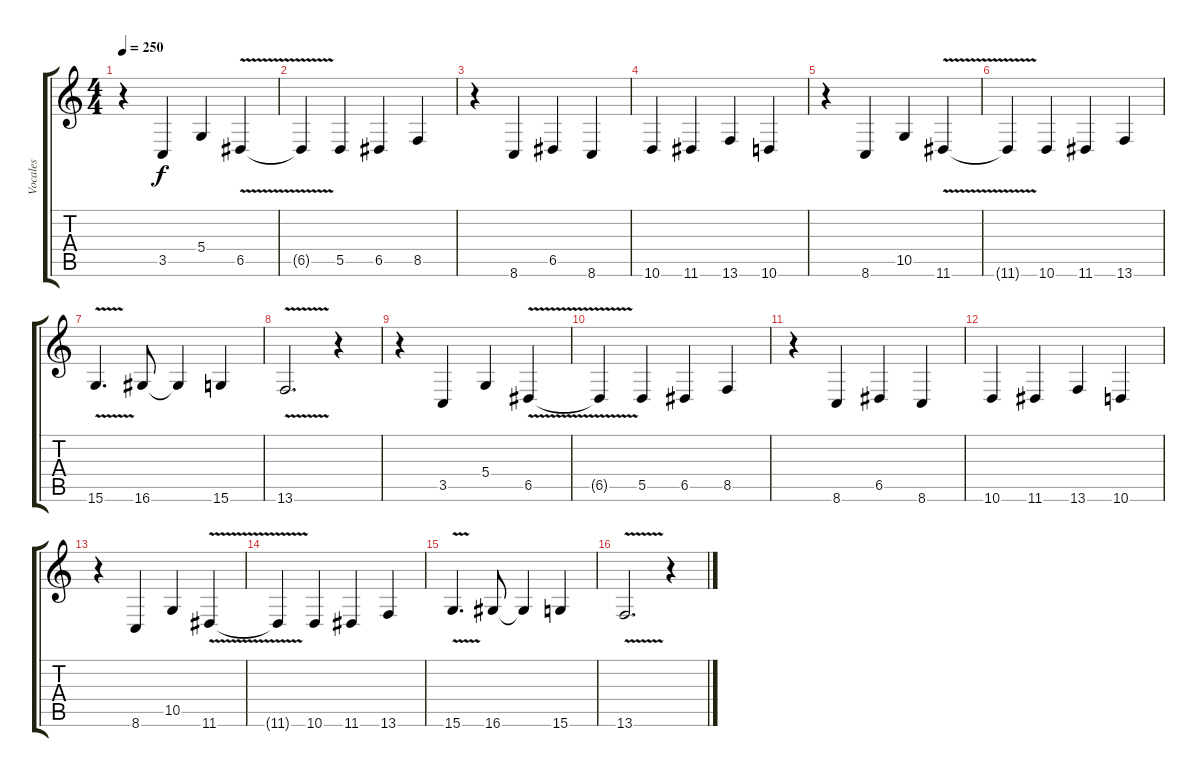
\track ("Vocales" "Vocales") {instrument synthbrass2}
\staff {score tabs}
\tuning (E4 B3 G3 D3 A2 E2) {hide}
\ts (4 4)
\tempo 250
\clef g2
\ks c
r.4{dy f} 3.5.4 5.4.4 6.5{v}.4 |
6.5{t}.4 5.5.4 6.5.4 8.5.4 |
r.4 8.6.4 6.5.4 8.6.4 |
10.6.4 11.6.4 13.6.4 10.6.4 |
r.4 8.6.4 10.5.4 11.6{v}.4 |
11.6{t}.4 10.6.4 11.6.4 13.6.4 |
15.6{v}.4{d} 16.6.8 16.6{t}.4 15.6.4 |
13.6{v}.2{d} r.4 |
r.4 3.5.4 5.4.4 6.5{v}.4 |
6.5{t}.4 5.5.4 6.5.4 8.5.4 |
r.4 8.6.4 6.5.4 8.6.4 |
10.6.4 11.6.4 13.6.4 10.6.4 |
r.4 8.6.4 10.5.4 11.6{v}.4 |
11.6{t}.4 10.6.4 11.6.4 13.6.4 |
15.6{v}.4{d} 16.6.8 16.6{t}.4 15.6.4 |
13.6{v}.2{d} r.4
